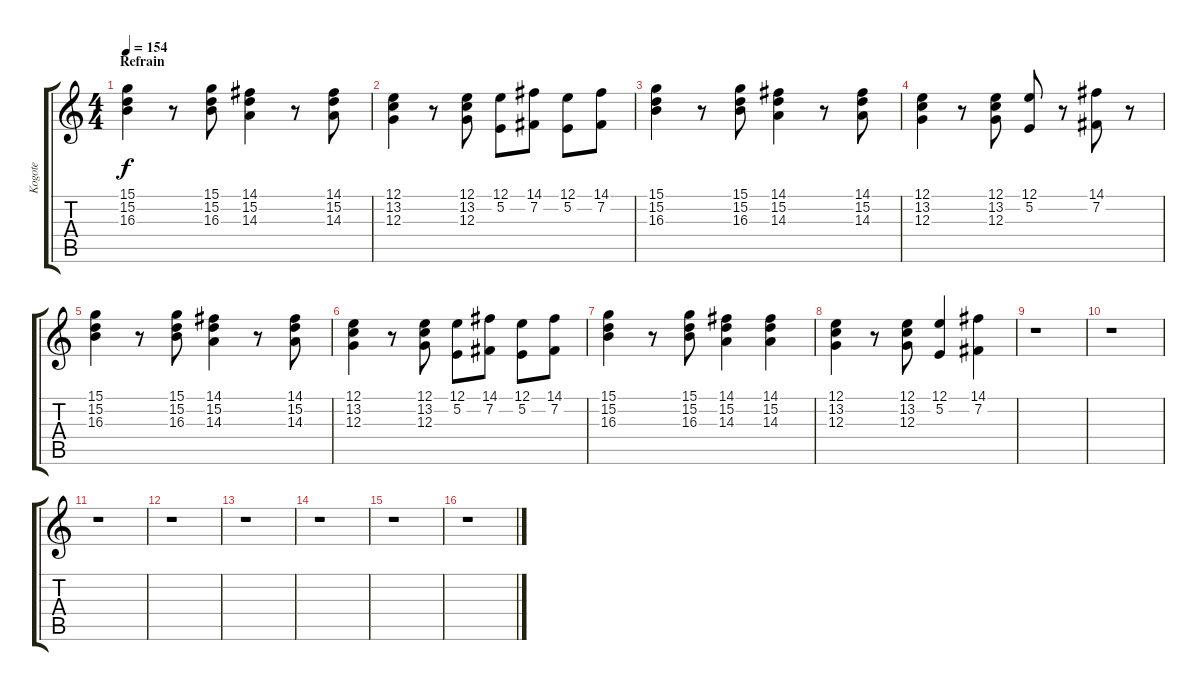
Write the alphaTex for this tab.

\track ("Kogote" "Kogote") {instrument drawbarorgan}
\staff {score tabs}
\tuning (E4 B3 G3 D3 A2 E2) {hide}
\ts (4 4)
\section ("" "Refrain")
\tempo 154
\clef g2
\ks c
(15.1 15.2 16.3).4{dy f} r.8 (15.1 15.2 16.3).8 (14.1 15.2 14.3).4 r.8 (14.1 15.2 14.3).8 |
(12.1 13.2 12.3).4 r.8 (12.1 13.2 12.3).8 (12.1 5.2).8 (14.1 7.2).8 (12.1 5.2).8 (14.1 7.2).8 |
(15.1 15.2 16.3).4 r.8 (15.1 15.2 16.3).8 (14.1 15.2 14.3).4 r.8 (14.1 15.2 14.3).8 |
(12.1 13.2 12.3).4 r.8 (12.1 13.2 12.3).8 (12.1 5.2).8 r.8 (14.1 7.2).8 r.8 |
(15.1 15.2 16.3).4 r.8 (15.1 15.2 16.3).8 (14.1 15.2 14.3).4 r.8 (14.1 15.2 14.3).8 |
(12.1 13.2 12.3).4 r.8 (12.1 13.2 12.3).8 (12.1 5.2).8 (14.1 7.2).8 (12.1 5.2).8 (14.1 7.2).8 |
(15.1 15.2 16.3).4 r.8 (15.1 15.2 16.3).8 (14.1 15.2 14.3).4 (14.1 15.2 14.3).4 |
(12.1 13.2 12.3).4 r.8 (12.1 13.2 12.3).8 (12.1 5.2).4 (14.1 7.2).4 |
\section ("" "")
r.1 |
r.1 |
r.1 |
r.1 |
r.1 |
r.1 |
r.1 |
r.1
